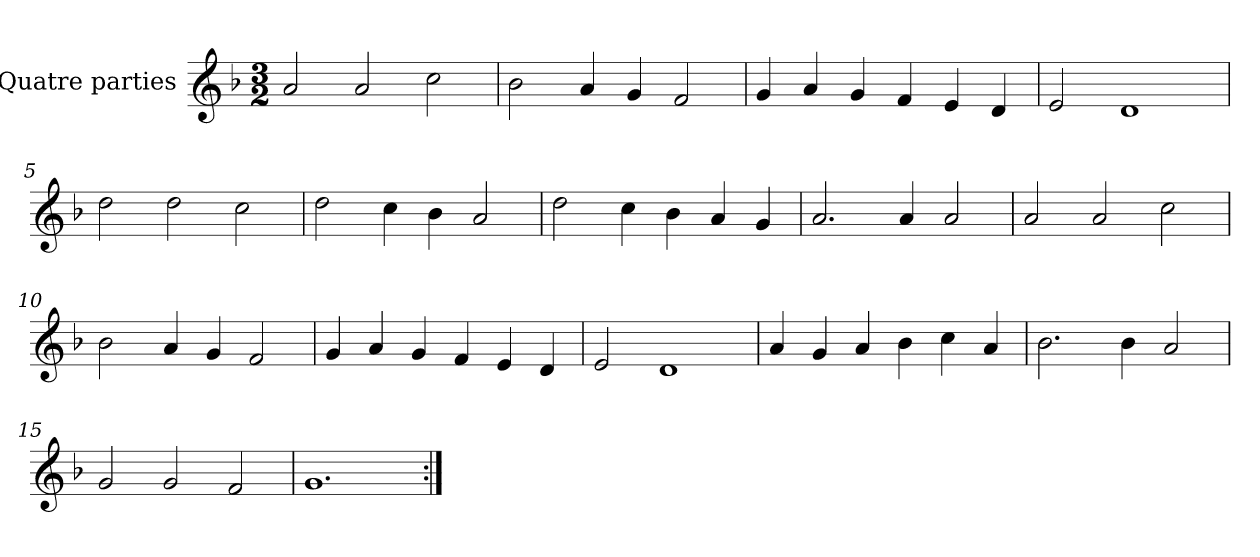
**kern
*part1
*staff1
*I"Quatre parties
*clefG2
*k[b-]
*M3/2
*MM180
=1
2a/
2a/
2cc\
=2
2b-\
4a/
4g/
2f/
=3
4g/
4a/
4g/
4f/
4e/
4d/
=4
2e/
1d
=5
2dd\
2dd\
2cc\
=6
2dd\
4cc\
4b-\
2a/
=7
2dd\
4cc\
4b-\
4a/
4g/
=8
2.a/
4a/
2a/
=9
2a/
2a/
2cc\
=10
2b-\
4a/
4g/
2f/
=11
4g/
4a/
4g/
4f/
4e/
4d/
=12
2e/
1d
=13
4a/
4g/
4a/
4b-\
4cc\
4a/
=14
2.b-\
4b-\
2a/
=15
2g/
2g/
2f/
=16
1.g
=:|!
*-
